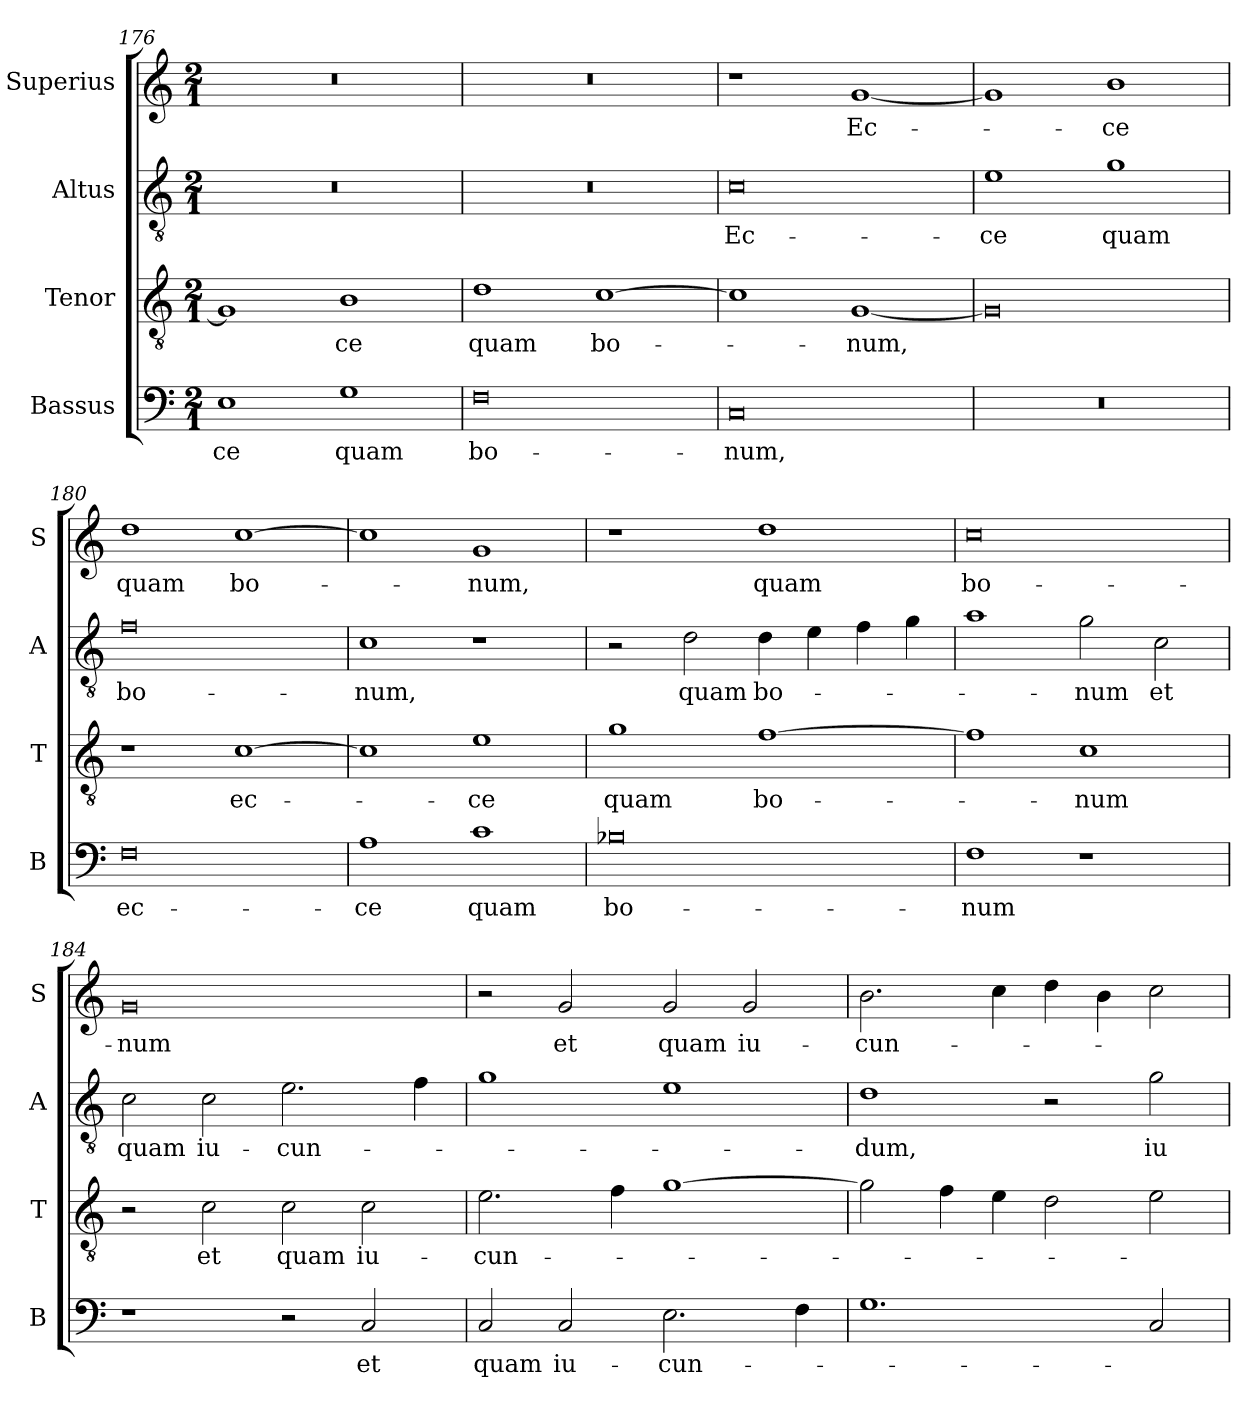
**kern	**text	**kern	**text	**kern	**text	**kern	**text
*part4	*part4	*part3	*part3	*part2	*part2	*part1	*part1
*staff4	*staff4	*staff3	*staff3	*staff2	*staff2	*staff1	*staff1
*I"Bassus	*	*I"Tenor	*	*I"Altus	*	*I"Superius	*
*I'B	*	*I'T	*	*I'A	*	*I'S	*
*clefF4	*	*clefGv2	*	*clefGv2	*	*clefG2	*
*k[]	*	*k[]	*	*k[]	*	*k[]	*
*M2/1	*	*M2/1	*	*M2/1	*	*M2/1	*
=176	=176	=176	=176	=176	=176	=176	=176
1E	-ce	1G]	.	0r	.	0r	.
1G	quam	1B	-ce	.	.	.	.
=177	=177	=177	=177	=177	=177	=177	=177
0F	bo-	1d	quam	0r	.	0r	.
.	.	[1c	bo-	.	.	.	.
=178	=178	=178	=178	=178	=178	=178	=178
0C	-num,	1c]	.	0c	Ec-	1r	.
.	.	[1G	-num,	.	.	[1g	Ec-
=179	=179	=179	=179	=179	=179	=179	=179
0r	.	0G]	.	1e	-ce	1g]	.
.	.	.	.	1g	quam	1b	-ce
=180	=180	=180	=180	=180	=180	=180	=180
0F	ec-	1r	.	0f	bo-	1dd	quam
.	.	[1c	ec-	.	.	[1cc	bo-
=181	=181	=181	=181	=181	=181	=181	=181
1A	-ce	1c]	.	1c	-num,	1cc]	.
1c	quam	1e	-ce	1r	.	1g	-num,
=182	=182	=182	=182	=182	=182	=182	=182
0B-X	bo-	1g	quam	2r	.	1r	.
.	.	.	.	2d	quam	.	.
.	.	[1f	bo-	4d	bo-	1dd	quam
.	.	.	.	4e	.	.	.
.	.	.	.	4f	.	.	.
.	.	.	.	4g	.	.	.
=183	=183	=183	=183	=183	=183	=183	=183
1F	-num	1f]	.	1a	.	0cc	bo-
1r	.	1c	-num	2g	-num	.	.
.	.	.	.	2c	et	.	.
=184	=184	=184	=184	=184	=184	=184	=184
1r	.	2r	.	2c	quam	0g	-num
.	.	2c	et	2c	iu-	.	.
2r	.	2c	quam	2.e	-cun-	.	.
2C	et	2c	iu-	.	.	.	.
.	.	.	.	4f	.	.	.
=185	=185	=185	=185	=185	=185	=185	=185
2C	quam	2.e	-cun-	1g	.	2r	.
2C	iu-	.	.	.	.	2g	et
.	.	4f	.	.	.	.	.
2.E	-cun-	[1g	.	1e	.	2g	quam
.	.	.	.	.	.	2g	iu-
4F	.	.	.	.	.	.	.
=186	=186	=186	=186	=186	=186	=186	=186
1.G	.	2g]	.	1d	-dum,	2.b	-cun-
.	.	4f	.	.	.	.	.
.	.	4e	.	.	.	4cc	.
.	.	2d	.	2r	.	4dd	.
.	.	.	.	.	.	4b	.
2C	.	2e	.	2g	iu-	2cc	.
=	=	=	=	=	=	=	=
*-	*-	*-	*-	*-	*-	*-	*-
